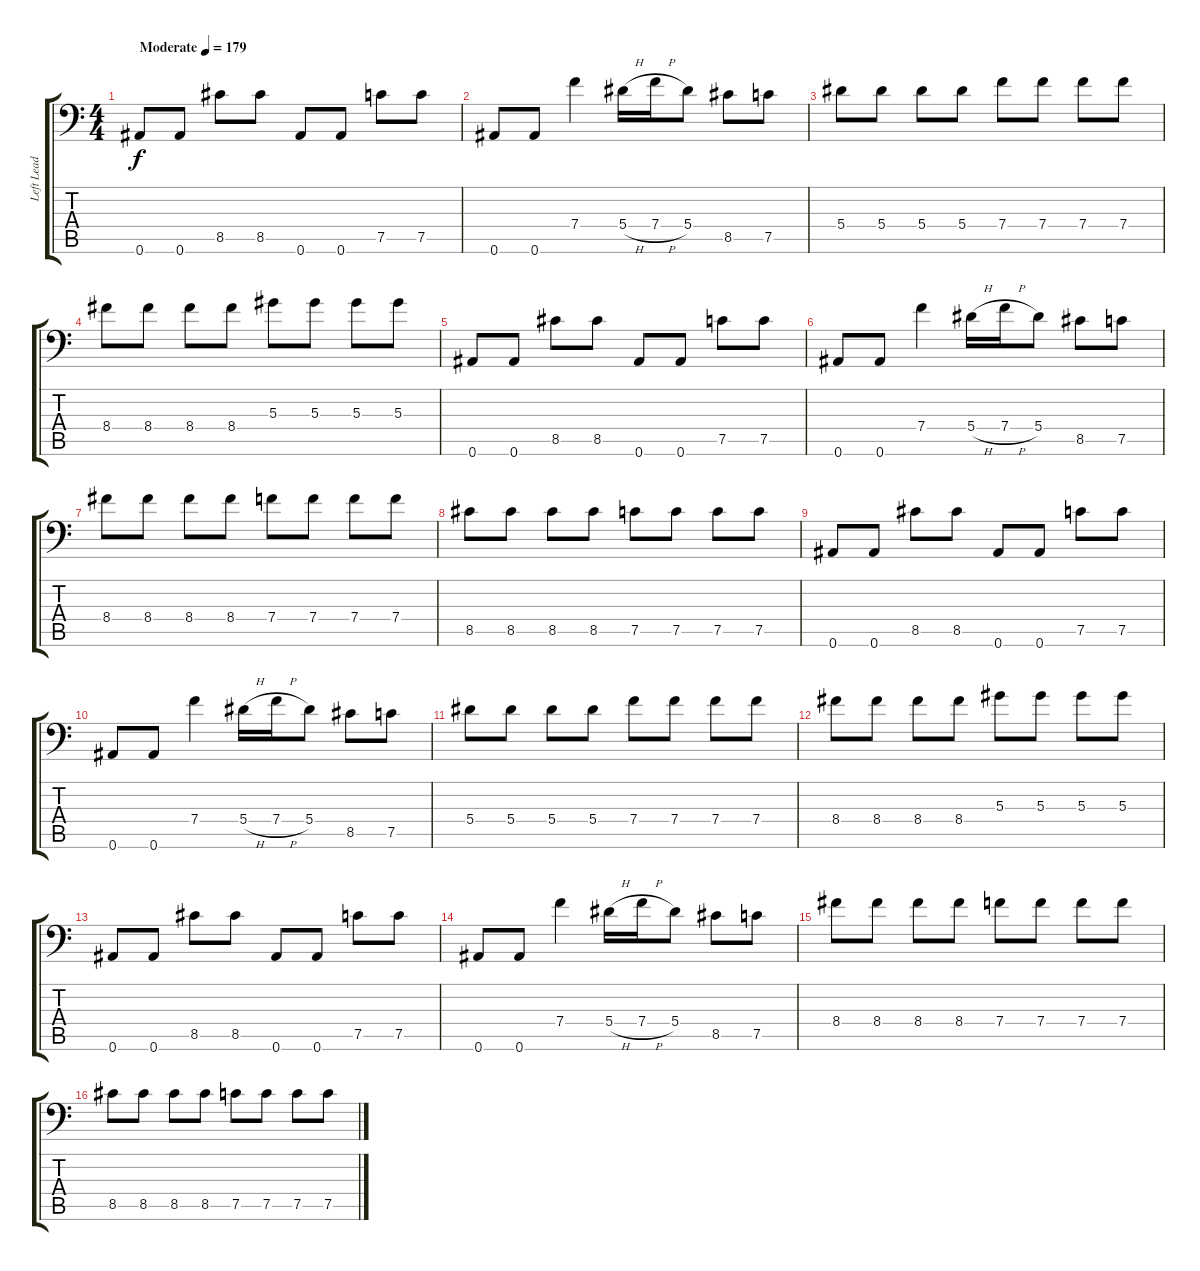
\track ("Left Lead 1" "Left Lead ") {instrument distortionguitar}
\staff {score tabs}
\tuning (C4 G3 Eb3 Bb2 F2 Bb1) {hide}
\ts (4 4)
\tempo (179 "Moderate")
\clef f4
\ks c
0.6.8{dy f instrument distortionguitar} 0.6.8 8.5.8 8.5.8 0.6.8 0.6.8 7.5.8 7.5.8 |
0.6.8 0.6.8 7.4.4 5.4{h}.16 7.4{h}.16 5.4.8 8.5.8 7.5.8 |
5.4.8 5.4.8 5.4.8 5.4.8 7.4.8 7.4.8 7.4.8 7.4.8 |
8.4.8 8.4.8 8.4.8 8.4.8 5.3.8 5.3.8 5.3.8 5.3.8 |
0.6.8 0.6.8 8.5.8 8.5.8 0.6.8 0.6.8 7.5.8 7.5.8 |
0.6.8 0.6.8 7.4.4 5.4{h}.16 7.4{h}.16 5.4.8 8.5.8 7.5.8 |
8.4.8 8.4.8 8.4.8 8.4.8 7.4.8 7.4.8 7.4.8 7.4.8 |
8.5.8 8.5.8 8.5.8 8.5.8 7.5.8 7.5.8 7.5.8 7.5.8 |
0.6.8 0.6.8 8.5.8 8.5.8 0.6.8 0.6.8 7.5.8 7.5.8 |
0.6.8 0.6.8 7.4.4 5.4{h}.16 7.4{h}.16 5.4.8 8.5.8 7.5.8 |
5.4.8 5.4.8 5.4.8 5.4.8 7.4.8 7.4.8 7.4.8 7.4.8 |
8.4.8 8.4.8 8.4.8 8.4.8 5.3.8 5.3.8 5.3.8 5.3.8 |
0.6.8 0.6.8 8.5.8 8.5.8 0.6.8 0.6.8 7.5.8 7.5.8 |
0.6.8 0.6.8 7.4.4 5.4{h}.16 7.4{h}.16 5.4.8 8.5.8 7.5.8 |
8.4.8 8.4.8 8.4.8 8.4.8 7.4.8 7.4.8 7.4.8 7.4.8 |
8.5.8 8.5.8 8.5.8 8.5.8 7.5.8 7.5.8 7.5.8 7.5.8
